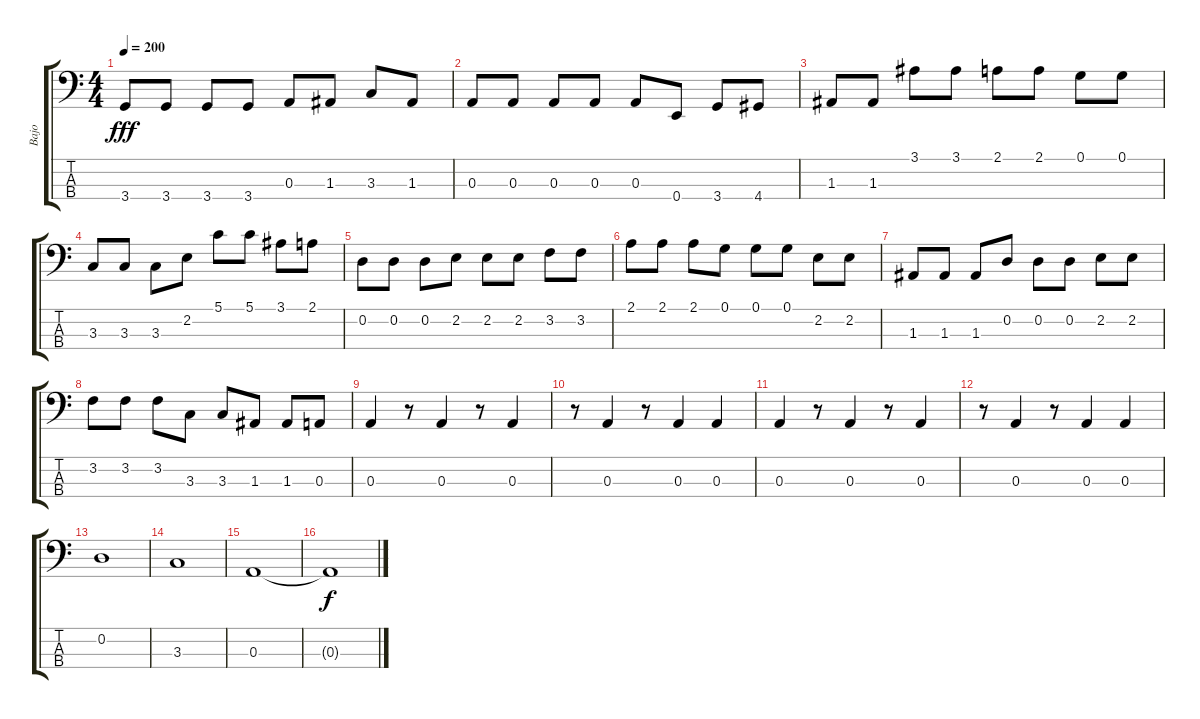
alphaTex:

\track ("Bajo" "Bajo") {instrument electricbassfinger}
\staff {score tabs}
\tuning (G2 D2 A1 E1) {hide}
\ts (4 4)
\tempo 200
\clef f4
\ks c
3.4.8{dy fff} 3.4.8 3.4.8 3.4.8 0.3.8 1.3.8 3.3.8 1.3.8 |
0.3.8 0.3.8 0.3.8 0.3.8 0.3.8 0.4.8 3.4.8 4.4.8 |
1.3.8 1.3.8 3.1.8 3.1.8 2.1.8 2.1.8 0.1.8 0.1.8 |
3.3.8 3.3.8 3.3.8 2.2.8 5.1.8 5.1.8 3.1.8 2.1.8 |
0.2.8 0.2.8 0.2.8 2.2.8 2.2.8 2.2.8 3.2.8 3.2.8 |
2.1.8 2.1.8 2.1.8 0.1.8 0.1.8 0.1.8 2.2.8 2.2.8 |
1.3.8 1.3.8 1.3.8 0.2.8 0.2.8 0.2.8 2.2.8 2.2.8 |
3.2.8 3.2.8 3.2.8 3.3.8 3.3.8 1.3.8 1.3.8 0.3.8 |
0.3.4 r.8 0.3.4 r.8 0.3.4 |
r.8 0.3.4 r.8 0.3.4 0.3.4 |
0.3.4 r.8 0.3.4 r.8 0.3.4 |
r.8 0.3.4 r.8 0.3.4 0.3.4 |
0.2.1 |
3.3.1 |
0.3.1 |
0.3{t}.1{dy f}
